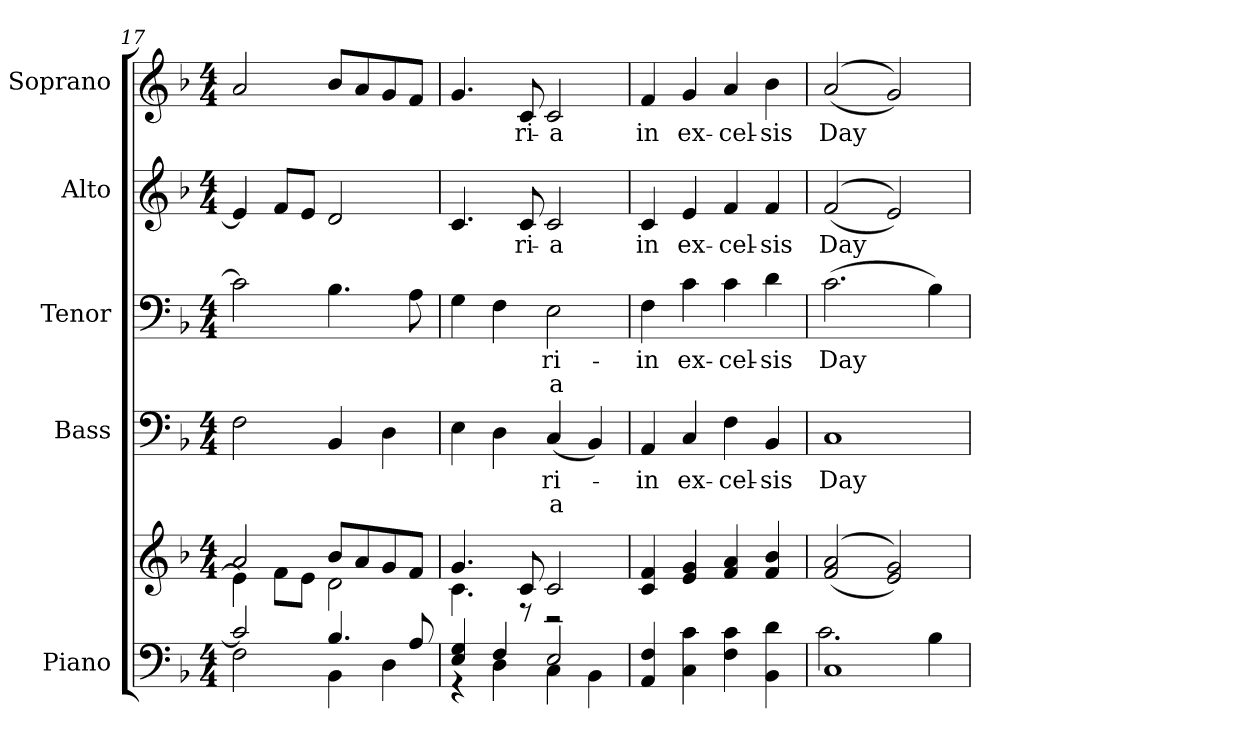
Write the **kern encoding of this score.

**kern	**kern	**kern	**text	**text	**kern	**text	**text	**kern	**text	**kern	**text
*part5	*part5	*part4	*part4	*part4	*part3	*part3	*part3	*part2	*part2	*part1	*part1
*staff6	*staff5	*staff4	*staff4	*staff4	*staff3	*staff3	*staff3	*staff2	*staff2	*staff1	*staff1
*I"Piano	*	*I"Bass	*	*	*I"Tenor	*	*	*I"Alto	*	*I"Soprano	*
*I'Pno.	*	*I'B.	*	*	*I'T.	*	*	*I'A.	*	*I'S.	*
*clefF4	*clefG2	*clefF4	*	*	*clefF4	*	*	*clefG2	*	*clefG2	*
*k[b-]	*k[b-]	*k[b-]	*	*	*k[b-]	*	*	*k[b-]	*	*k[b-]	*
*F:	*F:	*F:	*	*	*F:	*	*	*F:	*	*F:	*
*M4/4	*M4/4	*M4/4	*	*	*M4/4	*	*	*M4/4	*	*M4/4	*
=17	=17	=17	=17	=17	=17	=17	=17	=17	=17	=17	=17
*^	*^	*	*	*	*	*	*	*	*	*	*
2ci/]	2Fi\	2ai/	4ei\]	2Fi\	.	.	2ci\]	.	.	4ei/]	.	2ai/	.
.	.	.	8fi\L	.	.	.	.	.	.	8fi/L	.	.	.
.	.	.	8ei\J	.	.	.	.	.	.	8ei/J	.	.	.
4.B-i/	4BB-i\	8b-i/L	2di\	4BB-i/	.	.	4.B-i\	.	.	2di/	.	8b-i/L	.
.	.	8ai/	.	.	.	.	.	.	.	.	.	8ai/	.
.	4Di\	8gi/	.	4Di\	.	.	.	.	.	.	.	8gi/	.
8Ai/	.	8fi/J	.	.	.	.	8Ai\	.	.	.	.	8fi/J	.
=18	=18	=18	=18	=18	=18	=18	=18	=18	=18	=18	=18	=18	=18
4Ei/ 4Gi	4r	4.gi/	4.ci\	4Ei\	.	.	4Gi\	.	.	4.ci/	.	4.gi/	.
4Fi/	4Di\	.	.	4Di\	.	.	4Fi\	.	.	.	.	.	.
!	!	!	!	!	!	!	!	!	!	!	!LO:LY:b:color=#000000	!	!
!	!	!	!	!	!	!	!	!	!	!	!	!	!LO:LY:b:color=#000000
.	.	8ci/	8r	.	.	.	.	.	.	8ci/	-ri-	8ci/	-ri-
!	!	!	!	!	!LO:LY:b:color=#000000	!LO:LY:b:color=#000000	!	!	!	!	!	!	!
!	!	!	!	!	!	!	!	!LO:LY:b:color=#000000	!LO:LY:b:color=#000000	!	!	!	!
!	!	!	!	!	!	!	!	!	!	!	!LO:LY:b:color=#000000	!	!
!	!	!	!	!	!	!	!	!	!	!	!	!	!LO:LY:b:color=#000000
2Ei/	4Ci\	2ci/	2r	(4Ci/	-ri-	-a	2Ei\	-ri-	-a	2ci/	-a	2ci/	-a
.	4BB-i\	.	.	4BB-i/)	.	.	.	.	.	.	.	.	.
*v	*v	*	*	*	*	*	*	*	*	*	*	*	*
*	*v	*v	*	*	*	*	*	*	*	*	*	*
!!LO:PB:g=z
=19	=19	=19	=19	=19	=19	=19	=19	=19	=19	=19	=19
*^	*	*	*	*	*	*	*	*	*	*	*
!	!	!	!	!LO:LY:b:color=#000000	!	!	!	!	!	!	!	!
*v	*v	*	*	*	*	*	*	*	*	*	*	*
*^	*	*	*	*	*	*	*	*	*	*	*
!	!	!	!	!	!	!	!LO:LY:b:color=#000000	!	!	!	!	!
*v	*v	*	*	*	*	*	*	*	*	*	*	*
*^	*	*	*	*	*	*	*	*	*	*	*
!	!	!	!	!	!	!	!	!	!	!LO:LY:b:color=#000000	!	!
*v	*v	*	*	*	*	*	*	*	*	*	*	*
*^	*	*	*	*	*	*	*	*	*	*	*
!	!	!	!	!	!	!	!	!	!	!	!	!LO:LY:b:color=#000000
*v	*v	*	*	*	*	*	*	*	*	*	*	*
4AAi/ 4Fi	4ci/ 4fi	4AAi/	in	.	4Fi\	in	.	4ci/	in	4fi/	in
!	!	!	!LO:LY:b:color=#000000	!	!	!	!	!	!	!	!
!	!	!	!	!	!	!LO:LY:b:color=#000000	!	!	!	!	!
!	!	!	!	!	!	!	!	!	!LO:LY:b:color=#000000	!	!
!	!	!	!	!	!	!	!	!	!	!	!LO:LY:b:color=#000000
4Ci\ 4ci	4ei/ 4gi	4Ci/	ex-	.	4ci\	ex-	.	4ei/	ex-	4gi/	ex-
!	!	!	!LO:LY:b:color=#000000	!	!	!	!	!	!	!	!
!	!	!	!	!	!	!LO:LY:b:color=#000000	!	!	!	!	!
!	!	!	!	!	!	!	!	!	!LO:LY:b:color=#000000	!	!
!	!	!	!	!	!	!	!	!	!	!	!LO:LY:b:color=#000000
4Fi\ 4ci	4fi/ 4ai	4Fi\	-cel-	.	4ci\	-cel-	.	4fi/	-cel-	4ai/	-cel-
!	!	!	!LO:LY:b:color=#000000	!	!	!	!	!	!	!	!
!	!	!	!	!	!	!LO:LY:b:color=#000000	!	!	!	!	!
!	!	!	!	!	!	!	!	!	!LO:LY:b:color=#000000	!	!
!	!	!	!	!	!	!	!	!	!	!	!LO:LY:b:color=#000000
4BB-i\ 4di	4fi/ 4b-i	4BB-i/	-sis	.	4di\	-sis	.	4fi/	-sis	4b-i\	-sis
=20	=20	=20	=20	=20	=20	=20	=20	=20	=20	=20	=20
*^	*	*	*	*	*	*	*	*	*	*	*
!	!	!	!	!LO:LY:b:color=#000000	!	!	!	!	!	!	!	!
!	!	!	!	!	!	!	!LO:LY:b:color=#000000	!	!	!	!	!
!	!	!	!	!	!	!	!	!	!	!LO:LY:b:color=#000000	!	!
!	!	!	!	!	!	!	!	!	!	!	!	!LO:LY:b:color=#000000
1Ci	2.ci\	((2fi/ 2ai	1Ci	Day	.	(2.ci\	Day	.	((2fi/	Day	((2ai/	Day
.	.	2ei/ 2gi))	.	.	.	.	.	.	2ei/))	.	2gi/))	.
.	4B-i\	.	.	.	.	4B-i\)	.	.	.	.	.	.
*v	*v	*	*	*	*	*	*	*	*	*	*	*
=	=	=	=	=	=	=	=	=	=	=	=
*-	*-	*-	*-	*-	*-	*-	*-	*-	*-	*-	*-
